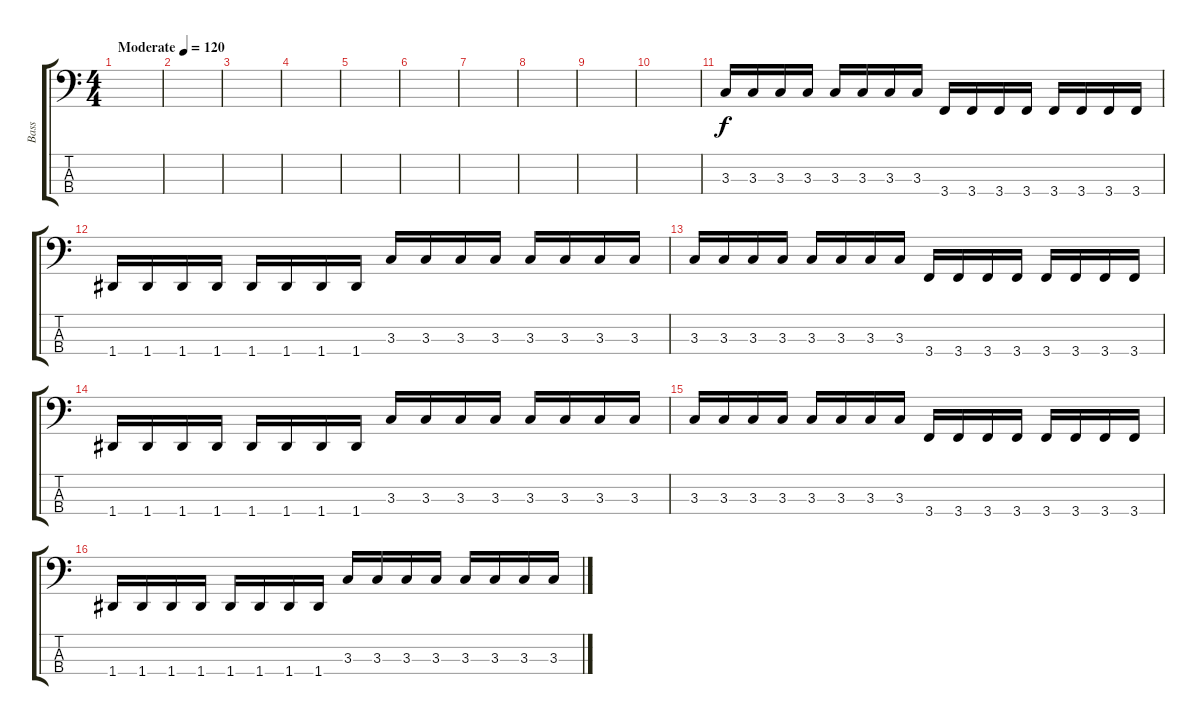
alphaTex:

\track ("Bass" "Bass") {instrument electricbasspick}
\staff {score tabs}
\tuning (G2 D2 A1 D1) {hide}
\ts (4 4)
\tempo (120 "Moderate")
\tempo 90
\tempo (120 "Moderate")
\clef f4
\ks c
|
|
|
|
|
|
|
|
|
|
3.3.16 3.3.16 3.3.16 3.3.16 3.3.16 3.3.16 3.3.16 3.3.16 3.4.16 3.4.16 3.4.16 3.4.16 3.4.16 3.4.16 3.4.16 3.4.16 |
1.4.16 1.4.16 1.4.16 1.4.16 1.4.16 1.4.16 1.4.16 1.4.16 3.3.16 3.3.16 3.3.16 3.3.16 3.3.16 3.3.16 3.3.16 3.3.16 |
3.3.16 3.3.16 3.3.16 3.3.16 3.3.16 3.3.16 3.3.16 3.3.16 3.4.16 3.4.16 3.4.16 3.4.16 3.4.16 3.4.16 3.4.16 3.4.16 |
1.4.16 1.4.16 1.4.16 1.4.16 1.4.16 1.4.16 1.4.16 1.4.16 3.3.16 3.3.16 3.3.16 3.3.16 3.3.16 3.3.16 3.3.16 3.3.16 |
3.3.16 3.3.16 3.3.16 3.3.16 3.3.16 3.3.16 3.3.16 3.3.16 3.4.16 3.4.16 3.4.16 3.4.16 3.4.16 3.4.16 3.4.16 3.4.16 |
1.4.16 1.4.16 1.4.16 1.4.16 1.4.16 1.4.16 1.4.16 1.4.16 3.3.16 3.3.16 3.3.16 3.3.16 3.3.16 3.3.16 3.3.16 3.3.16
